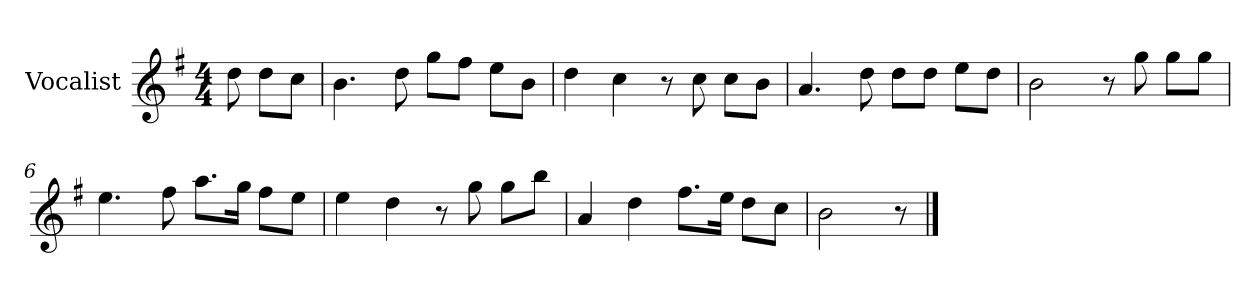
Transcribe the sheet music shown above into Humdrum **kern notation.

**kern
*part1
*staff1
*I"Vocalist
*k[f#]
*G:
*M4/4
=1
8dd
8ddL
8ccJ
=2
4.b
8dd
8ggL
8ff#J
8eeL
8bJ
=3
4dd
4cc
8r
8cc
8ccL
8bJ
=4
4.a
8dd
8ddL
8ddJ
8eeL
8ddJ
=5
2b
8r
8gg
8ggL
8ggJ
=6
4.ee
8ff#
8.aaL
16ggJk
8ff#L
8eeJ
=7
4ee
4dd
8r
8gg
8ggL
8bbJ
=8
4a
4dd
8.ff#L
16eeJk
8ddL
8ccJ
=9
2b
8r
==
*-
